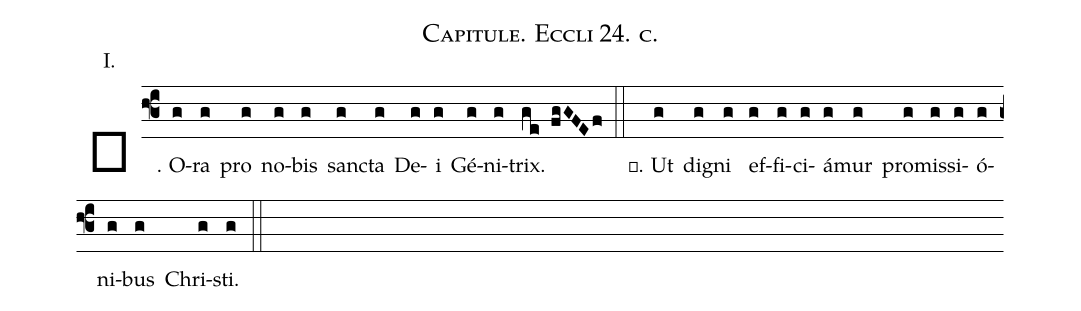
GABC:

name: Capitule. Eccli 24. c.;
annotation:I.;
%%
(f3) ℣. O(g)ra(g) pro(g) no(g)bis(g) sanc(g)ta(g) De(g)i(g) Gé(g)ni(g)trix. (ge fgGFEf::)
℟. Ut(g) dig(g)ni(g) ef(g)fi(g)ci(g)á(g)mur(g) pro(g)mis(g)si(g)ó(g)ni(g)bus(g) Chri(g)sti.(g::)
